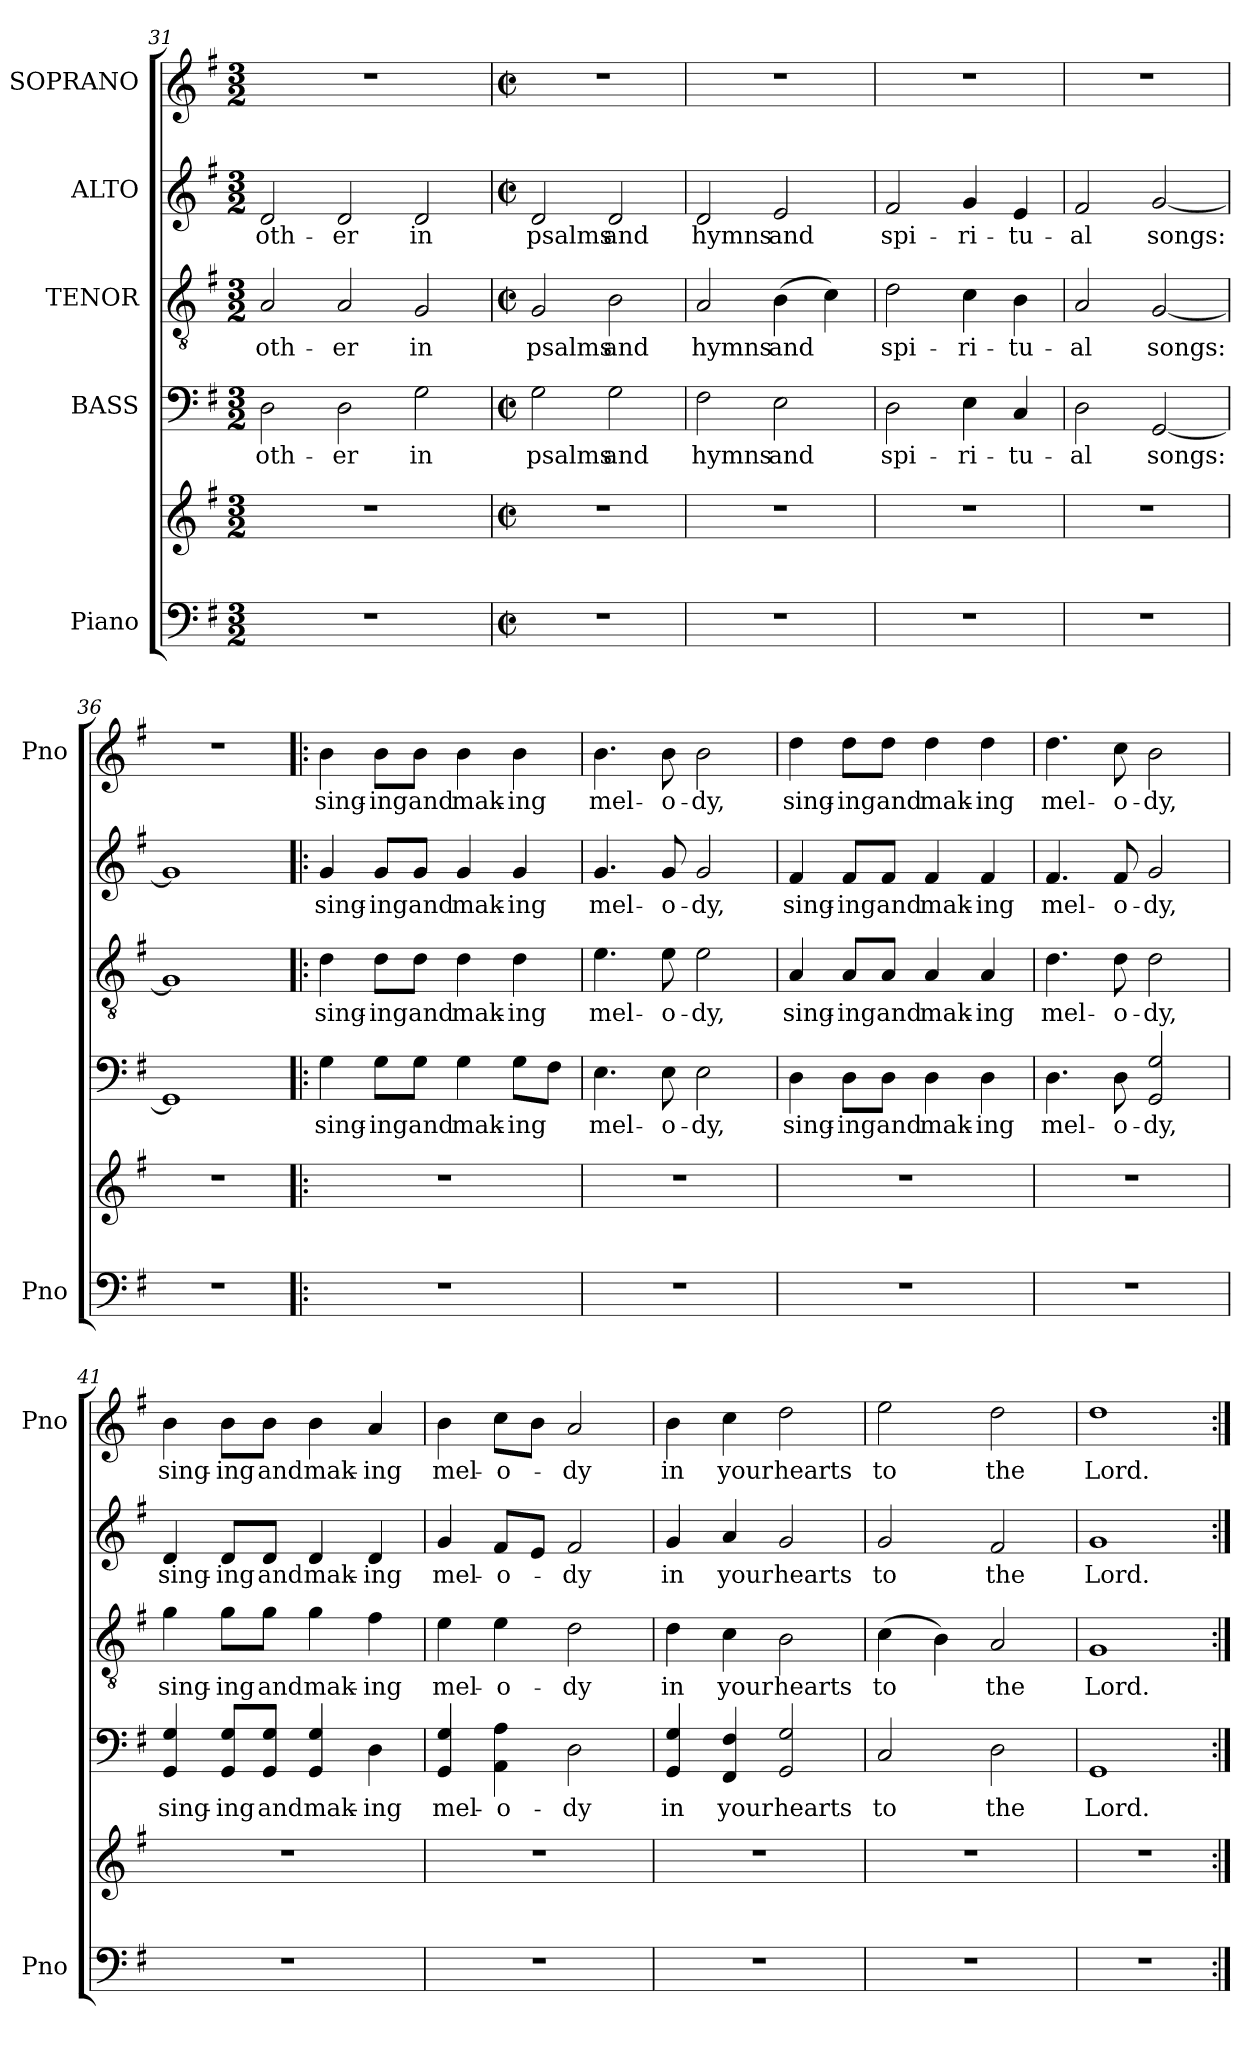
**kern	**kern	**kern	**text	**kern	**text	**kern	**text	**kern	**text
*part5	*part5	*part4	*part4	*part3	*part3	*part2	*part2	*part1	*part1
*staff6	*staff5	*staff4	*staff4	*staff3	*staff3	*staff2	*staff2	*staff1	*staff1
*I"Piano	*	*I"BASS	*	*I"TENOR	*	*I"ALTO	*	*I"SOPRANO	*
*I'Pno	*	*	*	*	*	*	*	*I'Pno	*
!!LO:PB:g=z
*clefF4	*clefG2	*clefF4	*	*clefGv2	*	*clefG2	*	*clefG2	*
*k[f#]	*k[f#]	*k[f#]	*	*k[f#]	*	*k[f#]	*	*k[f#]	*
*G:	*G:	*G:	*	*G:	*	*G:	*	*G:	*
*M3/2	*M3/2	*M3/2	*	*M3/2	*	*M3/2	*	*M3/2	*
=31	=31	=31	=31	=31	=31	=31	=31	=31	=31
1.r	1.r	2D\	-oth-	2A/	-oth-	2d/	-oth-	1.r	.
.	.	2D\	-er	2A/	-er	2d/	-er	.	.
.	.	2G\	in	2G/	in	2d/	in	.	.
=32	=32	=32	=32	=32	=32	=32	=32	=32	=32
*M2/2	*M2/2	*M2/2	*	*M2/2	*	*M2/2	*	*M2/2	*
*met(c|)	*met(c|)	*met(c|)	*	*met(c|)	*	*met(c|)	*	*met(c|)	*
1r	1r	2G\	psalms	2G/	psalms	2d/	psalms	1r	.
.	.	2G\	and	2B\	and	2d/	and	.	.
=33	=33	=33	=33	=33	=33	=33	=33	=33	=33
1r	1r	2F#\	hymns	2A/	hymns	2d/	hymns	1r	.
.	.	2E\	and	(4B\	and	2e/	and	.	.
.	.	.	.	4c\)	.	.	.	.	.
=34	=34	=34	=34	=34	=34	=34	=34	=34	=34
1r	1r	2D\	spi-	2d\	spi-	2f#/	spi-	1r	.
.	.	4E\	-ri-	4c\	-ri-	4g/	-ri-	.	.
.	.	4C/	-tu-	4B\	-tu-	4e/	-tu-	.	.
=35	=35	=35	=35	=35	=35	=35	=35	=35	=35
1r	1r	2D\	-al	2A/	-al	2f#/	-al	1r	.
.	.	[2GG/	songs:	[2G/	songs:	[2g/	songs:	.	.
=36	=36	=36	=36	=36	=36	=36	=36	=36	=36
1r	1r	1GG]	.	1G]	.	1g]	.	1r	.
!!LO:LB:g=z
=37!|:	=37!|:	=37!|:	=37!|:	=37!|:	=37!|:	=37!|:	=37!|:	=37!|:	=37!|:
1r	1r	4G\	sing-	4d\	sing-	4g/	sing-	4b\	sing-
.	.	8G\L	-ing	8d\L	-ing	8g/L	-ing	8b\L	-ing
.	.	8G\J	and	8d\J	and	8g/J	and	8b\J	and
.	.	4G\	mak-	4d\	mak-	4g/	mak-	4b\	mak-
.	.	8G\L	-ing	4d\	-ing	4g/	-ing	4b\	-ing
.	.	8F#\J	.	.	.	.	.	.	.
=38	=38	=38	=38	=38	=38	=38	=38	=38	=38
1r	1r	4.E\	mel-	4.e\	mel-	4.g/	mel-	4.b\	mel-
.	.	8E\	-o-	8e\	-o-	8g/	-o-	8b\	-o-
.	.	2E\	-dy,	2e\	-dy,	2g/	-dy,	2b\	-dy,
=39	=39	=39	=39	=39	=39	=39	=39	=39	=39
1r	1r	4D\	sing-	4A/	sing-	4f#/	sing-	4dd\	sing-
.	.	8D\L	-ing	8A/L	-ing	8f#/L	-ing	8dd\L	-ing
.	.	8D\J	and	8A/J	and	8f#/J	and	8dd\J	and
.	.	4D\	mak-	4A/	mak-	4f#/	mak-	4dd\	mak-
.	.	4D\	-ing	4A/	-ing	4f#/	-ing	4dd\	-ing
=40	=40	=40	=40	=40	=40	=40	=40	=40	=40
1r	1r	4.D\	mel-	4.d\	mel-	4.f#/	mel-	4.dd\	mel-
.	.	8D\	-o-	8d\	-o-	8f#/	-o-	8cc\	-o-
.	.	2GG/ 2G/	-dy,	2d\	-dy,	2g/	-dy,	2b\	-dy,
!!LO:LB:g=z
=41	=41	=41	=41	=41	=41	=41	=41	=41	=41
1r	1r	4GG/ 4G/	sing-	4g\	sing-	4d/	sing-	4b\	sing-
.	.	8GG/ 8G/L	-ing	8g\L	-ing	8d/L	-ing	8b\L	-ing
.	.	8GG/ 8G/J	and	8g\J	and	8d/J	and	8b\J	and
.	.	4GG/ 4G/	mak-	4g\	mak-	4d/	mak-	4b\	mak-
.	.	4D\	-ing	4f#\	-ing	4d/	-ing	4a/	-ing
=42	=42	=42	=42	=42	=42	=42	=42	=42	=42
1r	1r	4GG/ 4G/	mel-	4e\	mel-	4g/	mel-	4b\	mel-
.	.	4AA\ 4A\	-o-	4e\	-o-	8f#/L	-o-	8cc\L	-o-
.	.	.	.	.	.	8e/J	.	8b\J	.
.	.	2D\	-dy	2d\	-dy	2f#/	-dy	2a/	-dy
=43	=43	=43	=43	=43	=43	=43	=43	=43	=43
1r	1r	4GG/ 4G/	in	4d\	in	4g/	in	4b\	in
.	.	4FF#/ 4F#/	your	4c\	your	4a/	your	4cc\	your
.	.	2GG/ 2G/	hearts	2B\	hearts	2g/	hearts	2dd\	hearts
=44	=44	=44	=44	=44	=44	=44	=44	=44	=44
1r	1r	2C/	to	(4c\	to	2g/	to	2ee\	to
.	.	.	.	4B\)	.	.	.	.	.
.	.	2D\	the	2A/	the	2f#/	the	2dd\	the
=45	=45	=45	=45	=45	=45	=45	=45	=45	=45
1r	1r	1GG	Lord.	1G	Lord.	1g	Lord.	1dd	Lord.
=:|!	=:|!	=:|!	=:|!	=:|!	=:|!	=:|!	=:|!	=:|!	=:|!
*-	*-	*-	*-	*-	*-	*-	*-	*-	*-
